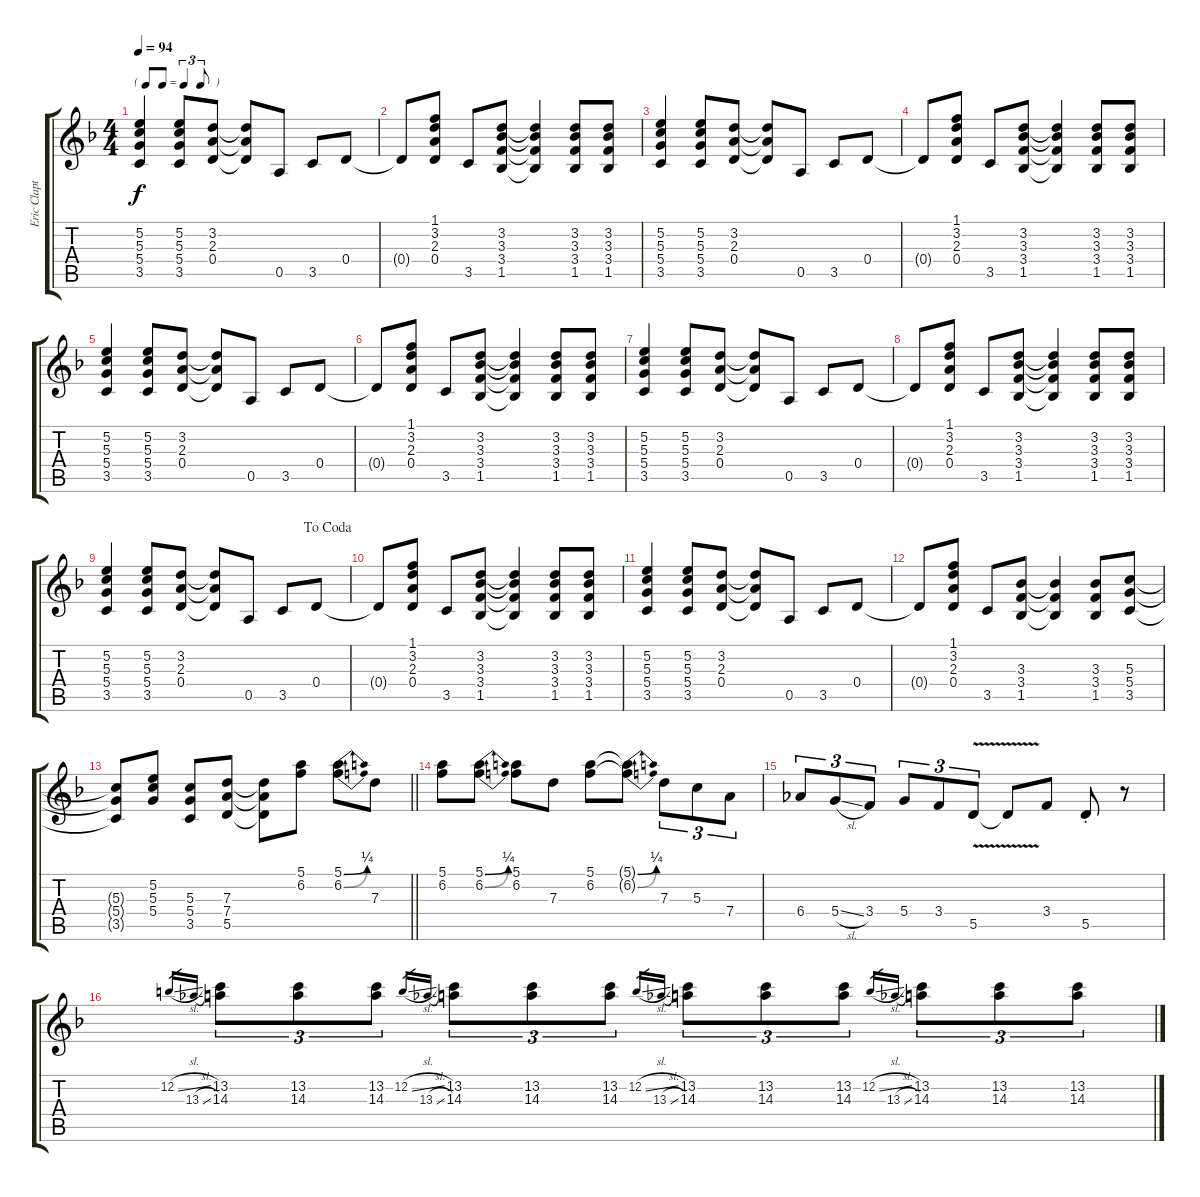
\track ("Eric Clapton - Acoustic Guitar" "Eric Clapt") {instrument acousticguitarsteel}
\staff {score tabs}
\tuning (E4 B3 G3 D3 A2 E2) {hide}
\ts (4 4)
\tf triplet8th
\tempo 94
\clef g2
\ks f
(5.2 5.3 5.4 3.5).4{dy f} (5.2 5.3 5.4 3.5).8 (3.2 2.3 0.4).8 (3.2{t} 2.3{t} 0.4{t}).8 0.5.8 3.5.8 0.4.8 |
0.4{t}.8 (1.1 3.2 2.3 0.4).8 3.5.8 (3.2 3.3 3.4 1.5).8 (3.2{t} 3.3{t} 3.4{t} 1.5{t}).4 (3.2 3.3 3.4 1.5).8 (3.2 3.3 3.4 1.5).8 |
(5.2 5.3 5.4 3.5).4 (5.2 5.3 5.4 3.5).8 (3.2 2.3 0.4).8 (3.2{t} 2.3{t} 0.4{t}).8 0.5.8 3.5.8 0.4.8 |
0.4{t}.8 (1.1 3.2 2.3 0.4).8 3.5.8 (3.2 3.3 3.4 1.5).8 (3.2{t} 3.3{t} 3.4{t} 1.5{t}).4 (3.2 3.3 3.4 1.5).8 (3.2 3.3 3.4 1.5).8 |
(5.2 5.3 5.4 3.5).4 (5.2 5.3 5.4 3.5).8 (3.2 2.3 0.4).8 (3.2{t} 2.3{t} 0.4{t}).8 0.5.8 3.5.8 0.4.8 |
0.4{t}.8 (1.1 3.2 2.3 0.4).8 3.5.8 (3.2 3.3 3.4 1.5).8 (3.2{t} 3.3{t} 3.4{t} 1.5{t}).4 (3.2 3.3 3.4 1.5).8 (3.2 3.3 3.4 1.5).8 |
(5.2 5.3 5.4 3.5).4 (5.2 5.3 5.4 3.5).8 (3.2 2.3 0.4).8 (3.2{t} 2.3{t} 0.4{t}).8 0.5.8 3.5.8 0.4.8 |
0.4{t}.8 (1.1 3.2 2.3 0.4).8 3.5.8 (3.2 3.3 3.4 1.5).8 (3.2{t} 3.3{t} 3.4{t} 1.5{t}).4 (3.2 3.3 3.4 1.5).8 (3.2 3.3 3.4 1.5).8 |
\jump dacoda
(5.2 5.3 5.4 3.5).4 (5.2 5.3 5.4 3.5).8 (3.2 2.3 0.4).8 (3.2{t} 2.3{t} 0.4{t}).8 0.5.8 3.5.8 0.4.8 |
0.4{t}.8 (1.1 3.2 2.3 0.4).8 3.5.8 (3.2 3.3 3.4 1.5).8 (3.2{t} 3.3{t} 3.4{t} 1.5{t}).4 (3.2 3.3 3.4 1.5).8 (3.2 3.3 3.4 1.5).8 |
(5.2 5.3 5.4 3.5).4 (5.2 5.3 5.4 3.5).8 (3.2 2.3 0.4).8 (3.2{t} 2.3{t} 0.4{t}).8 0.5.8 3.5.8 0.4.8 |
0.4{t}.8 (1.1 3.2 2.3 0.4).8 3.5.8 (3.3 3.4 1.5).8 (3.3{t} 3.4{t} 1.5{t}).4 (3.3 3.4 1.5).8 (5.3 5.4 3.5).8 |
\barLineRight lightlight
(5.3{t} 5.4{t} 3.5{t}).8 (5.2 5.3 5.4).8 (5.3 5.4 3.5).8 (7.3 7.4 5.5).8 (7.3{t} 7.4{t} 5.5{t}).8 (5.1 6.2).8 (5.1{be (bend 0 0 60 1)} 6.2{be (bend 0 0 60 1)}).8 7.3.8 |
(5.1 6.2).8 (5.1{be (bend 0 0 60 1)} 6.2{be (bend 0 0 60 1)}).8 (5.1 6.2).8 7.3.8 (5.1 6.2).8 (5.1{be (bend 0 0 60 1) t} 6.2{be (bend 0 0 60 1) t}).8 7.3.8{tu (3 2)} 5.3.8{tu (3 2)} 7.4.8{tu (3 2)} |
6.4.8{tu (3 2)} 5.4{sl}.8{tu (3 2)} 3.4.8{tu (3 2)} 5.4.8{tu (3 2)} 3.4.8{tu (3 2)} 5.5{v}.8{tu (3 2)} 5.5{v t}.8 3.4.8 5.5{st}.8 r.8 |
12.2{sl}.16{gr} 13.3{sl}.16{gr} (13.2 14.3).8{tu (3 2)} (13.2 14.3).8{tu (3 2)} (13.2 14.3).8{tu (3 2)} 12.2{sl}.16{gr} 13.3{sl}.16{gr} (13.2 14.3).8{tu (3 2)} (13.2 14.3).8{tu (3 2)} (13.2 14.3).8{tu (3 2)} 12.2{sl}.16{gr} 13.3{sl}.16{gr} (13.2 14.3).8{tu (3 2)} (13.2 14.3).8{tu (3 2)} (13.2 14.3).8{tu (3 2)} 12.2{sl}.16{gr} 13.3{sl}.16{gr} (13.2 14.3).8{tu (3 2)} (13.2 14.3).8{tu (3 2)} (13.2 14.3).8{tu (3 2)}
